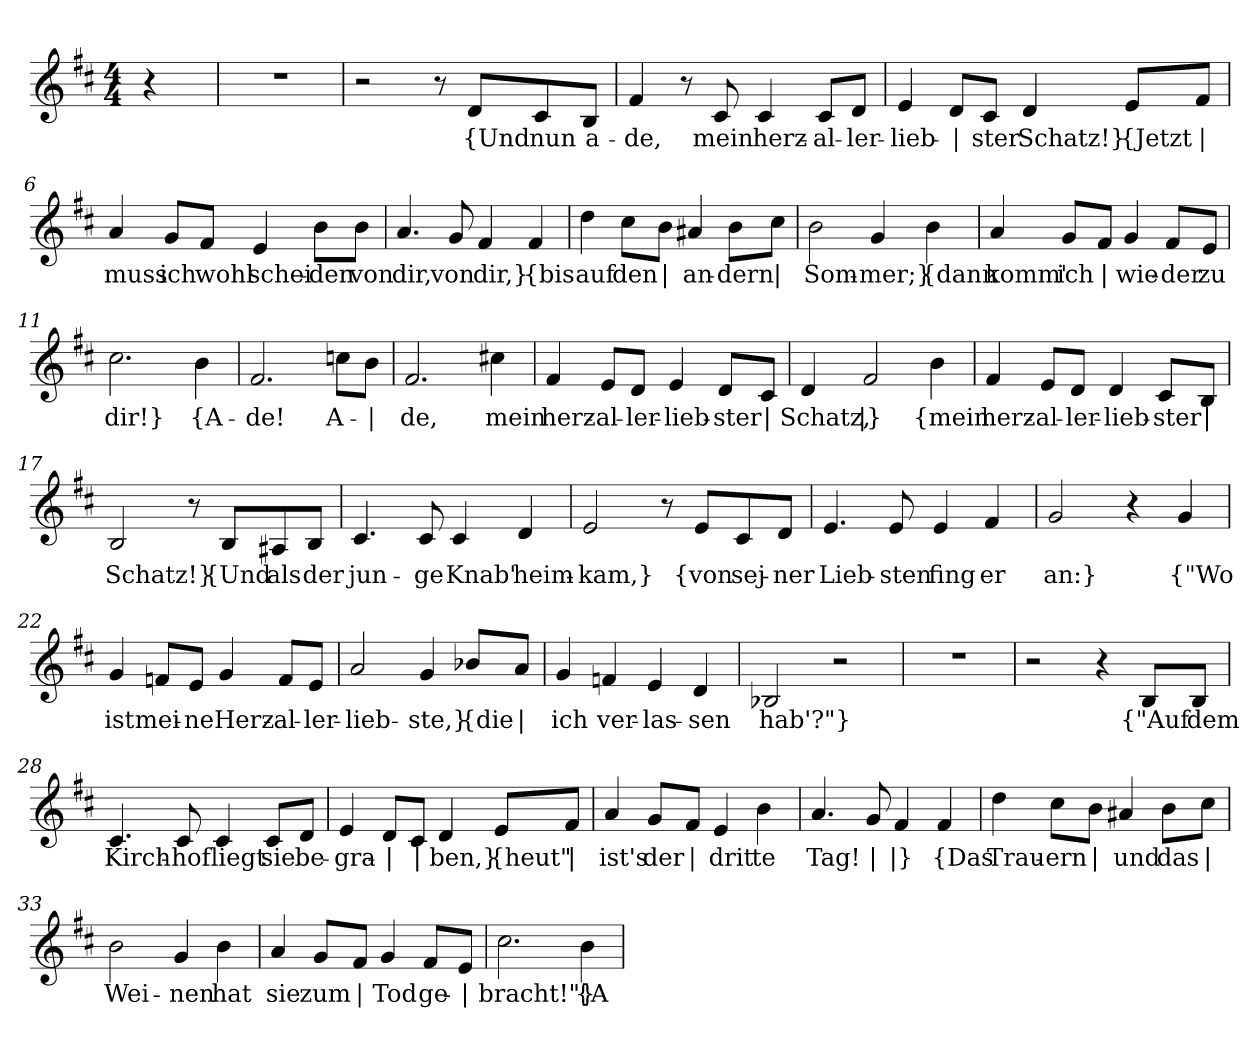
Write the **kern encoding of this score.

**kern	**text
*part1	*part1
*staff1	*staff1
*clefG2	*
*k[f#c#]	*
*M4/4	*
=1	=1
4r	.
=2	=2
1r	.
=3	=3
2r	.
8r	.
!	!LO:LY:b
8d/L	{Und
!	!LO:LY:b
8c#/	nun
!	!LO:LY:b
8B/J	a-
=4	=4
!	!LO:LY:b
4f#/	-de,
8r	.
!	!LO:LY:b
8c#/	mein
!	!LO:LY:b
4c#/	herz-
!	!LO:LY:b
8c#/L	-al-
!	!LO:LY:b
8d/J	-ler-
=5	=5
!	!LO:LY:b
4e/	-lieb-
!	!LO:LY:b
8d/L	|
!	!LO:LY:b
8c#/J	-ster
!	!LO:LY:b
4d/	Schatz!}
!	!LO:LY:b
8e/L	{Jetzt
!	!LO:LY:b
8f#/J	|
!!LO:LB:g=z
=6	=6
!	!LO:LY:b
4a/	muss
!	!LO:LY:b
8g/L	ich
!	!LO:LY:b
8f#/J	wohl
!	!LO:LY:b
4e/	schei-
!	!LO:LY:b
8b\L	-den
!	!LO:LY:b
8b\J	von
=7	=7
!	!LO:LY:b
4.a/	dir,
!	!LO:LY:b
8g/	von
!	!LO:LY:b
4f#/	dir,}
!	!LO:LY:b
4f#/	{bis
=8	=8
!	!LO:LY:b
4dd\	auf
!	!LO:LY:b
8cc#\L	den
!	!LO:LY:b
8b\J	|
!	!LO:LY:b
4a#X/	an-
!	!LO:LY:b
8b\L	-dern
!	!LO:LY:b
8cc#\J	|
=9	=9
!	!LO:LY:b
2b\	Som-
!	!LO:LY:b
4g/	-mer;}
!	!LO:LY:b
4b\	{dann
!!LO:LB:g=z
=10	=10
!	!LO:LY:b
4a/	komm'
!	!LO:LY:b
8g/L	ich
!	!LO:LY:b
8f#/J	|
!	!LO:LY:b
4g/	wie-
!	!LO:LY:b
8f#/L	-der
!	!LO:LY:b
8e/J	zu
=11	=11
!	!LO:LY:b
2.cc#\	dir!}
!	!LO:LY:b
4b\	{A-
=12	=12
!	!LO:LY:b
2.f#/	-de!
!	!LO:LY:b
8ccn\L	A-
!	!LO:LY:b
8b\J	|
=13	=13
!	!LO:LY:b
2.f#/	-de,
!	!LO:LY:b
4cc#X\	mein
=14	=14
!	!LO:LY:b
4f#/	herz-
!	!LO:LY:b
8e/L	-al-
!	!LO:LY:b
8d/J	-ler-
!	!LO:LY:b
4e/	-lieb-
!	!LO:LY:b
8d/L	-ster
!	!LO:LY:b
8c#/J	|
!!LO:LB:g=z
=15	=15
!	!LO:LY:b
4d/	Schatz,
!	!LO:LY:b
2f#/	|}
!	!LO:LY:b
4b\	{mein
=16	=16
!	!LO:LY:b
4f#/	herz-
!	!LO:LY:b
8e/L	-al-
!	!LO:LY:b
8d/J	-ler-
!	!LO:LY:b
4d/	-lieb-
!	!LO:LY:b
8c#/L	-ster
!	!LO:LY:b
8B/J	|
=17	=17
!	!LO:LY:b
2B/	Schatz!}
8r	.
!	!LO:LY:b
8B/L	{Und
!	!LO:LY:b
8A#X/	als
!	!LO:LY:b
8B/J	der
=18	=18
!	!LO:LY:b
4.c#/	jun-
!	!LO:LY:b
8c#/	-ge
!	!LO:LY:b
4c#/	Knab'
!	!LO:LY:b
4d/	heim-
!!LO:LB:g=z
=19	=19
!	!LO:LY:b
2e/	-kam,}
8r	.
!	!LO:LY:b
8e/L	{von
!	!LO:LY:b
8c#/	sej-
!	!LO:LY:b
8d/J	-ner
=20	=20
!	!LO:LY:b
4.e/	Lieb-
!	!LO:LY:b
8e/	-sten
!	!LO:LY:b
4e/	fing
!	!LO:LY:b
4f#/	er
=21	=21
!	!LO:LY:b
2g/	an:}
4r	.
!	!LO:LY:b
4g/	{"Wo
=22	=22
!	!LO:LY:b
4g/	ist
!	!LO:LY:b
8fn/L	mei-
!	!LO:LY:b
8e/J	-ne
!	!LO:LY:b
4g/	Herz-
!	!LO:LY:b
8f/L	-al-
!	!LO:LY:b
8e/J	-ler-
=23	=23
!	!LO:LY:b
2a/	-lieb-
!	!LO:LY:b
4g/	-ste,}
!	!LO:LY:b
8b-X/L	{die
!	!LO:LY:b
8a/J	|
!!LO:LB:g=z
=24	=24
!	!LO:LY:b
4g/	ich
!	!LO:LY:b
4fn/	ver-
!	!LO:LY:b
4e/	-las-
!	!LO:LY:b
4d/	-sen
=25	=25
!	!LO:LY:b
2B-X/	hab'?"}
2r	.
=26	=26
1r	.
=27	=27
2r	.
4r	.
!	!LO:LY:b
8B/L	{"Auf
!	!LO:LY:b
8B/J	dem
=28	=28
!	!LO:LY:b
4.c#/	Kirch-
!	!LO:LY:b
8c#/	-hof
!	!LO:LY:b
4c#/	liegt
!	!LO:LY:b
8c#/L	sie
!	!LO:LY:b
8d/J	be-
=29	=29
!	!LO:LY:b
4e/	-gra-
!	!LO:LY:b
8d/L	|
!	!LO:LY:b
8c#/J	|
!	!LO:LY:b
4d/	-ben,}
!	!LO:LY:b
8e/L	{heut"
!	!LO:LY:b
8f#/J	|
!!LO:LB:g=z
=30	=30
!	!LO:LY:b
4a/	ist's
!	!LO:LY:b
8g/L	der
!	!LO:LY:b
8f#/J	|
!	!LO:LY:b
4e/	drit
!	!LO:LY:b
4b\	te
=31	=31
!	!LO:LY:b
4.a/	Tag!
!	!LO:LY:b
8g/	|
!	!LO:LY:b
4f#/	|}
!	!LO:LY:b
4f#/	{Das
=32	=32
!	!LO:LY:b
4dd\	Trau-
!	!LO:LY:b
8cc#\L	-ern
!	!LO:LY:b
8b\J	|
!	!LO:LY:b
4a#X/	und
!	!LO:LY:b
8b\L	das
!	!LO:LY:b
8cc#\J	|
=33	=33
!	!LO:LY:b
2b\	Wei-
!	!LO:LY:b
4g/	-nen
!	!LO:LY:b
4b\	hat
=34	=34
!	!LO:LY:b
4a/	sie
!	!LO:LY:b
8g/L	zum
!	!LO:LY:b
8f#/J	|
!	!LO:LY:b
4g/	Tod
!	!LO:LY:b
8f#/L	ge-
!	!LO:LY:b
8e/J	|
!!LO:LB:g=z
=35	=35
!	!LO:LY:b
2.cc#\	-bracht!"}
!	!LO:LY:b
4b\	{A-
=	=
*-	*-
